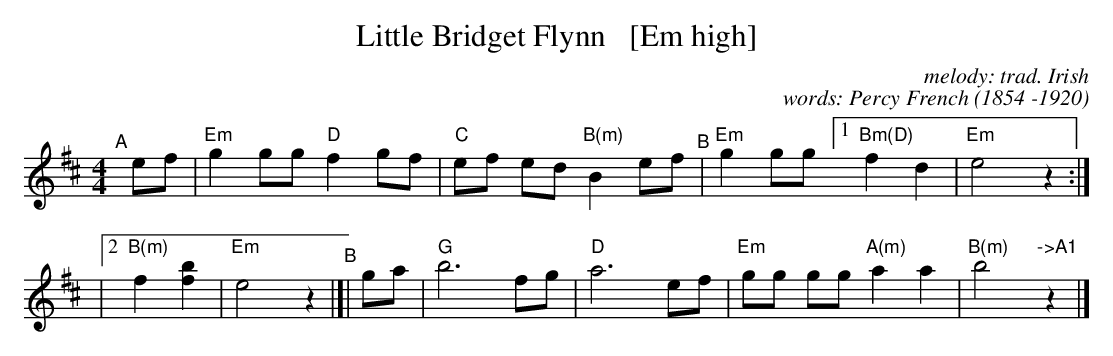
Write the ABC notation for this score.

X:1
T: Little Bridget Flynn   [Em high]
C: melody: trad. Irish
C: words: Percy French (1854 -1920)
M: 4/4
L: 1/8
K: Edor
"^A"[|]\
ef | "Em"g2 gg "D"f2 gf | "C"ef ed "B(m)"B2 ef "^B"| "Em"g2 gg [1 "Bm(D)"f2 d2 | "Em"e4 z2 :|
|[2 "B(m)"f2 [b2f2] | "Em"e4 z2 "^B"|]| ga | "G"b6 fg | "D"a6 ef | "Em"gg gg "A(m)"a2 a2 | "B(m)"b4 "->A1"z2 |]
